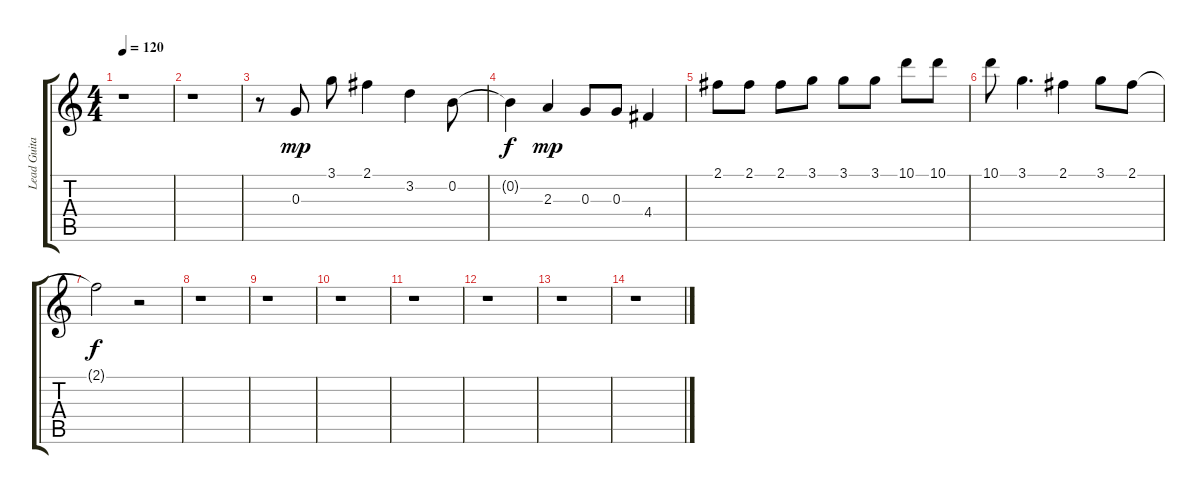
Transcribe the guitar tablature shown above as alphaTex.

\track ("Lead Guitar - Sascha Paeth" "Lead Guita") {instrument overdrivenguitar}
\staff {score tabs}
\tuning (E4 B3 G3 D3 A2 D2) {hide}
\ts (4 4)
\tempo 120
\clef g2
\ks c
r.1{dy f} |
r.1 |
r.8 0.3.8{dy mp} 3.1.8 2.1.4 3.2.4 0.2.8 |
0.2{t}.4{dy f} 2.3.4{dy mp} 0.3.8 0.3.8 4.4.4 |
2.1.8 2.1.8 2.1.8 3.1.8 3.1.8 3.1.8 10.1.8 10.1.8 |
10.1.8 3.1.4{d} 2.1.4 3.1.8 2.1.8 |
2.1{t}.2{dy f} r.2 |
r.1 |
r.1 |
r.1 |
r.1 |
r.1 |
r.1 |
r.1
